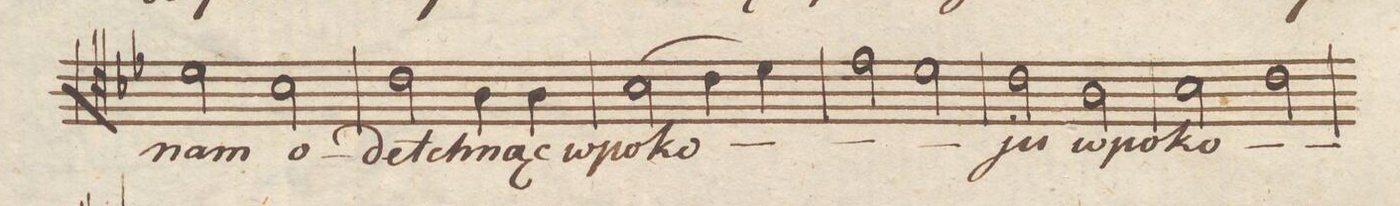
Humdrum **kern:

**kern	**text	**dynam
*I"Tenore.	*	*
*clefC4	*	*
*k[b-e-]	*	*
*met(c|)	*	*
*M2/2	*	*
2d\	nam	.
2B-\	o-	.
=65	=65	=65
2c\	-detch-	.
4A\	-nąć	.
4A\	w_po-	.
=66	=66	=66
(2B-\	.	.
4c\	-ko-	.
4d\)	.	.
=67	=67	=67
2e-\	.	.
2d\	.	.
=68	=68	=68
2c\	-ju	.
2A\	w_po-	.
=69	=69	=69
2B-\	-ko-	.
2c\	.	.
=70	=70	=70
*-	*-	*-
